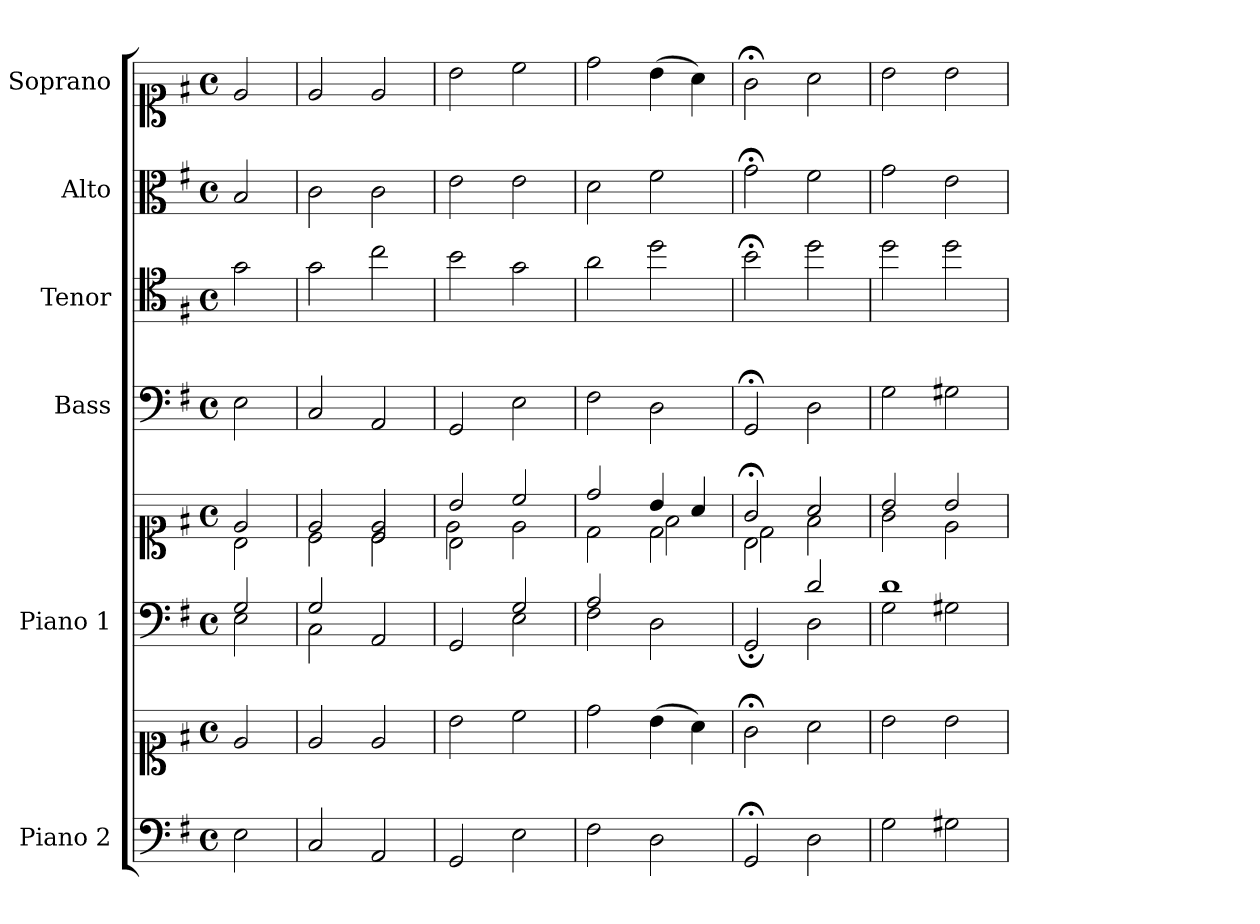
**kern	**kern	**kern	**kern	**kern	**kern	**kern	**kern
*part6	*part6	*part5	*part5	*part4	*part3	*part2	*part1
*staff8	*staff7	*staff6	*staff5	*staff4	*staff3	*staff2	*staff1
*I"Piano 2	*	*I"Piano 1	*	*I"Bass	*I"Tenor	*I"Alto	*I"Soprano
*I'Pno 2	*	*I'Pno 1	*	*I'B.	*I'T.	*I'A.	*I'S.
*clefF4	*clefC1	*clefF4	*clefC1	*clefF4	*clefC4	*clefC3	*clefC1
*	*	*	*	*	*ITrd7c12	*	*
*k[f#]	*k[f#]	*k[f#]	*k[f#]	*k[f#]	*k[f#]	*k[f#]	*k[f#]
*G:	*G:	*G:	*G:	*G:	*G:	*G:	*G:
*M4/4	*M4/4	*M4/4	*M4/4	*M4/4	*M4/4	*M4/4	*M4/4
*met(c)	*met(c)	*met(c)	*met(c)	*met(c)	*met(c)	*met(c)	*met(c)
=1	=1	=1	=1	=1	=1	=1	=1
*	*	*^	*^	*	*	*	*
2E\	2e/	2G/	2E\	2e/	2B\	2E\	2G\	2B/	2e/
=2	=2	=2	=2	=2	=2	=2	=2	=2	=2
*	*	*	*	*	*^	*	*	*	*
2C/	2e/	2G/	2C\	2e/	2ryy	2c\	2C/	2G\	2c\	2e/
2AA/	2e/	2ryy	2AA/	2e/	2c\	2c/	2AA/	2c\	2c\	2e/
=3	=3	=3	=3	=3	=3	=3	=3	=3	=3	=3
2GG/	2b\	2ryy	2GG/	2b/	2B\	2e\	2GG/	2B\	2e\	2b\
2E\	2cc\	2G/	2E\	2cc/	2ryy	2e\	2E\	2G\	2e\	2cc\
=4	=4	=4	=4	=4	=4	=4	=4	=4	=4	=4
2F#\	2dd\	2A/	2F#\	2dd/	2ryy	2d\	2F#\	2A\	2d\	2dd\
2D\	(4b\	2ryy	2D\	4b/	2d\	2f#\	2D\	2d\	2f#\	(4b\
.	4a\)	.	.	4a/	.	.	.	.	.	4a\)
=5	=5	=5	=5	=5	=5	=5	=5	=5	=5	=5
2GG;/	2g;<\	2ryy	2GG;/	2g;</	2B\	2d\	2GG;</	2B;<\	2g;<\	2g;<\
2D\	2a\	2d/	2D\	2a/	2ryy	2f#\	2D\	2d\	2f#\	2a\
*	*	*	*	*	*v	*v	*	*	*	*
=6	=6	=6	=6	=6	=6	=6	=6	=6	=6
2G\	2b\	1d/	2G\	2b/	2g\	2G\	2d\	2g\	2b\
2G#X\	2b\	.	2G#X\	2b/	2e\	2G#X\	2d\	2e\	2b\
*	*	*v	*v	*	*	*	*	*	*
*	*	*	*v	*v	*	*	*	*
=	=	=	=	=	=	=	=
*-	*-	*-	*-	*-	*-	*-	*-
